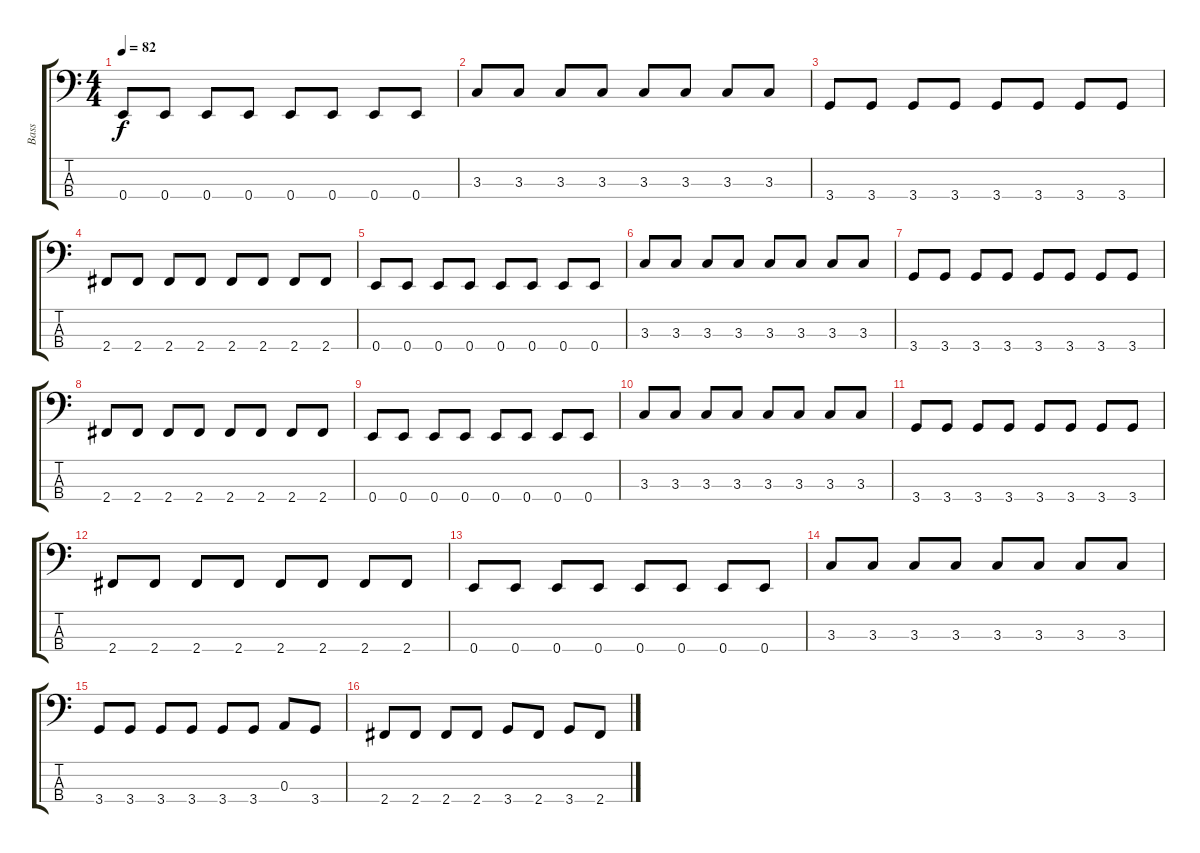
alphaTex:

\track ("Bass" "Bass") {instrument electricguitarmuted}
\staff {score tabs}
\tuning (G2 D2 A1 E1) {hide}
\ts (4 4)
\tempo 82
\clef f4
\ks c
0.4.8{dy f} 0.4.8 0.4.8 0.4.8 0.4.8 0.4.8 0.4.8 0.4.8 |
3.3.8 3.3.8 3.3.8 3.3.8 3.3.8 3.3.8 3.3.8 3.3.8 |
3.4.8 3.4.8 3.4.8 3.4.8 3.4.8 3.4.8 3.4.8 3.4.8 |
2.4.8 2.4.8 2.4.8 2.4.8 2.4.8 2.4.8 2.4.8 2.4.8 |
0.4.8 0.4.8 0.4.8 0.4.8 0.4.8 0.4.8 0.4.8 0.4.8 |
3.3.8 3.3.8 3.3.8 3.3.8 3.3.8 3.3.8 3.3.8 3.3.8 |
3.4.8 3.4.8 3.4.8 3.4.8 3.4.8 3.4.8 3.4.8 3.4.8 |
2.4.8 2.4.8 2.4.8 2.4.8 2.4.8 2.4.8 2.4.8 2.4.8 |
0.4.8 0.4.8 0.4.8 0.4.8 0.4.8 0.4.8 0.4.8 0.4.8 |
3.3.8 3.3.8 3.3.8 3.3.8 3.3.8 3.3.8 3.3.8 3.3.8 |
3.4.8 3.4.8 3.4.8 3.4.8 3.4.8 3.4.8 3.4.8 3.4.8 |
2.4.8 2.4.8 2.4.8 2.4.8 2.4.8 2.4.8 2.4.8 2.4.8 |
0.4.8 0.4.8 0.4.8 0.4.8 0.4.8 0.4.8 0.4.8 0.4.8 |
3.3.8 3.3.8 3.3.8 3.3.8 3.3.8 3.3.8 3.3.8 3.3.8 |
3.4.8 3.4.8 3.4.8 3.4.8 3.4.8 3.4.8 0.3.8 3.4.8 |
2.4.8 2.4.8 2.4.8 2.4.8 3.4.8 2.4.8 3.4.8 2.4.8
